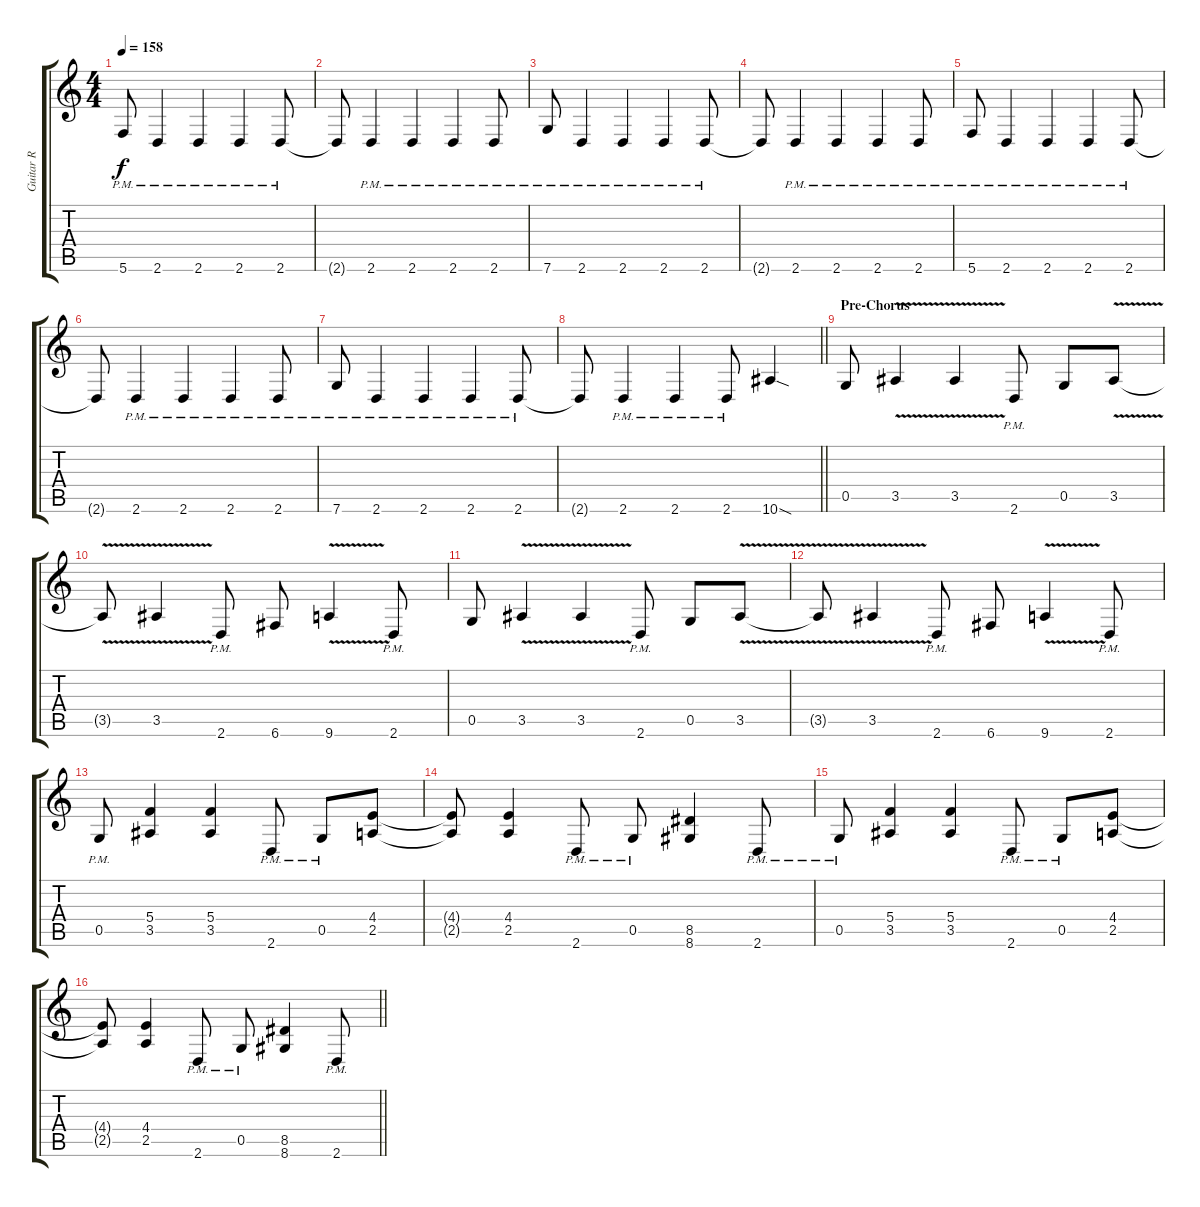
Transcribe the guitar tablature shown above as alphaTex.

\track ("Guitar R" "Guitar R") {instrument overdrivenguitar}
\staff {score tabs}
\tuning (D4 A3 F3 C3 G2 C2) {hide}
\ts (4 4)
\tempo 158
\clef g2
\ks c
5.6{pm}.8{dy f} 2.6{pm}.4 2.6{pm}.4 2.6{pm}.4 2.6{pm}.8 |
2.6{t}.8 2.6{pm}.4 2.6{pm}.4 2.6{pm}.4 2.6{pm}.8 |
7.6{pm}.8 2.6{pm}.4 2.6{pm}.4 2.6{pm}.4 2.6{pm}.8 |
2.6{t}.8 2.6{pm}.4 2.6{pm}.4 2.6{pm}.4 2.6{pm}.8 |
5.6{pm}.8 2.6{pm}.4 2.6{pm}.4 2.6{pm}.4 2.6{pm}.8 |
2.6{t}.8 2.6{pm}.4 2.6{pm}.4 2.6{pm}.4 2.6{pm}.8 |
7.6{pm}.8 2.6{pm}.4 2.6{pm}.4 2.6{pm}.4 2.6{pm}.8 |
\barLineRight lightlight
2.6{t}.8 2.6{pm}.4 2.6{pm}.4 2.6{pm}.8 10.6{sod}.4{volume 16} |
\section ("" "Pre-Chorus")
0.5.8 3.5{v}.4 3.5{v}.4 2.6{pm}.8 0.5.8 3.5{v}.8 |
3.5{t}.8 3.5{v}.4 2.6{pm}.8 6.6.8 9.6{v}.4 2.6{pm}.8 |
0.5.8 3.5{v}.4 3.5{v}.4 2.6{pm}.8 0.5.8 3.5{v}.8 |
3.5{t}.8 3.5{v}.4 2.6{pm}.8 6.6.8 9.6{v}.4 2.6{pm}.8 |
0.5{pm}.8 (5.4 3.5).4 (5.4 3.5).4 2.6{pm}.8 0.5{pm}.8 (4.4 2.5).8 |
(4.4{t} 2.5{t}).8 (4.4 2.5).4 2.6{pm}.8 0.5{pm}.8 (8.5 8.6).4 2.6{pm}.8 |
0.5{pm}.8 (5.4 3.5).4 (5.4 3.5).4 2.6{pm}.8 0.5{pm}.8 (4.4 2.5).8 |
\barLineRight lightlight
(4.4{t} 2.5{t}).8 (4.4 2.5).4 2.6{pm}.8 0.5{pm}.8 (8.5 8.6).4 2.6{pm}.8
